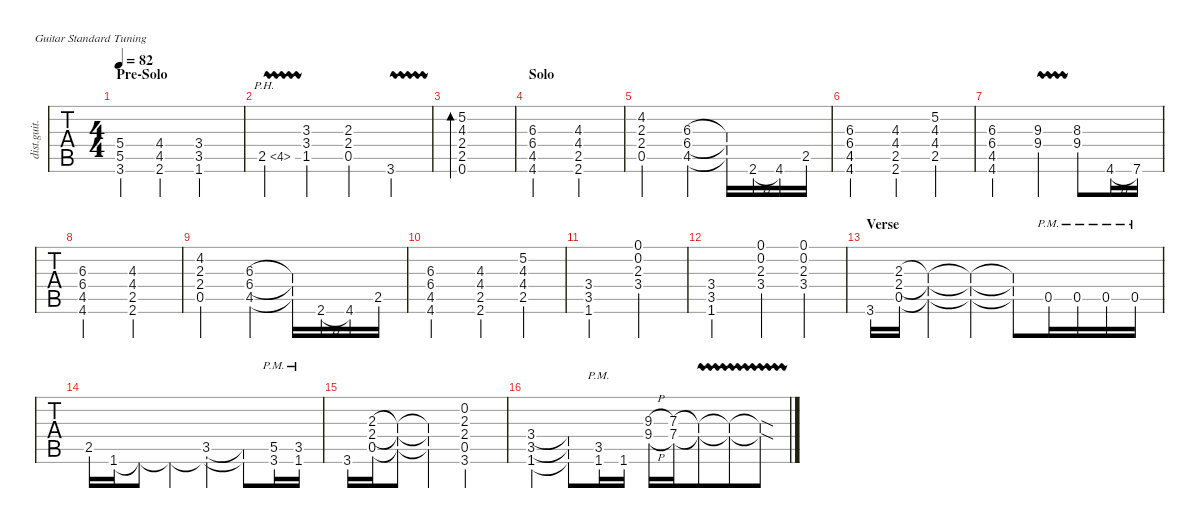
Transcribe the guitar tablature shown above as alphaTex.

\defaultSystemsLayout 2
\hideDynamics
\bracketExtendMode nobrackets
\otherSystemsTrackNameOrientation horizontal
\track ("Guitar II" "dist.guit.") {instrument distortionguitar}
\staff {tabs}
\tuning (E4 B3 G3 D3 A2 E2)
\ts (4 4)
\beaming (8 4 4)
\section ("" "Pre-Solo")
\tempo 82
\clef g2
\ks g
(3.6 5.5 5.4).4{dy f} (2.6 4.5 4.4).4 (1.6 3.5 3.4).2 |
2.5{ph 2 vw}.4 (1.5 3.4 3.3).4 (0.5 2.4 2.3).4 3.6{vw}.4 |
(0.6 2.5 2.4 4.3 5.2).1{bd 109} |
\section ("" "Solo")
(4.5 6.4 4.6 6.3).2 (2.6 2.5 4.4 4.3).2 |
(0.5 2.4 2.3 4.2).2 (4.5 6.4 6.3).4 (4.5{t} 6.4{t} 6.3{t}).16 2.6{h}.16 4.6.16 2.5.16 |
(4.5 6.4 4.6 6.3).2 (2.6 2.5 4.4 4.3).4 (4.4 4.3 5.2 2.5).4 |
(4.5 6.4 4.6 6.3).2 (9.4{vw} 9.3{vw}).4 (8.3 9.4).8 4.6{h}.16 7.6.16 |
(4.5 6.4 4.6 6.3).2 (2.6 2.5 4.4 4.3).2 |
(0.5 2.4 2.3 4.2).2 (4.5 6.4 6.3).4 (4.5{t} 6.4{t} 6.3{t}).16 2.6{h}.16 4.6.16 2.5.16 |
(4.5 6.4 4.6 6.3).2 (2.6 2.5 4.4 4.3).4 (4.4 4.3 5.2 2.5).4 |
\beaming (8 2 2 2 2)
(1.6 3.5 3.4).2{dy ff} (3.4 2.3 0.2 0.1).2 |
(1.6 3.5 3.4).2 (3.4 2.3 0.2 0.1).4 (3.4 2.3 0.2 0.1).4 |
\beaming (8 4 4)
\section ("" "Verse")
3.6.16 (0.5 2.4 2.3).16 (0.5{t} 2.4{t} 2.3{t}).4 (2.3{t} 2.4{t} 0.5{t}).4 (2.3{t} 2.4{t} 0.5{t}).8 0.5{pm}.16 0.5{pm}.16 0.5{pm}.16 0.5{pm}.16 |
2.5.16 1.6.16 1.6{t}.8 1.6{t}.4 (3.5 1.6{t}).4 (3.5{t} 1.6{t}).8 (3.6{pm} 5.5{pm}).16 (1.6{pm} 3.5{pm}).16 |
3.6.16 (0.5 2.4 2.3).16 (2.4{t} 0.5{t} 2.3{t}).8 (0.5{t} 2.4{t} 2.3{t}).4 (3.6 0.5 2.4 2.3 0.2).2 |
(1.6 3.5 3.4).4 (3.4{t} 3.5{t} 1.6{t}).8 (1.6{pm} 3.5{pm}).16 1.6.16 (9.4{h} 9.3{h}).16 (7.3 7.4).16 (7.3{vw t} 7.4{vw t}).8 (7.4{vw t} 7.3{vw t}).8 (7.4{vw sod t} 7.3{vw sod t}).8
